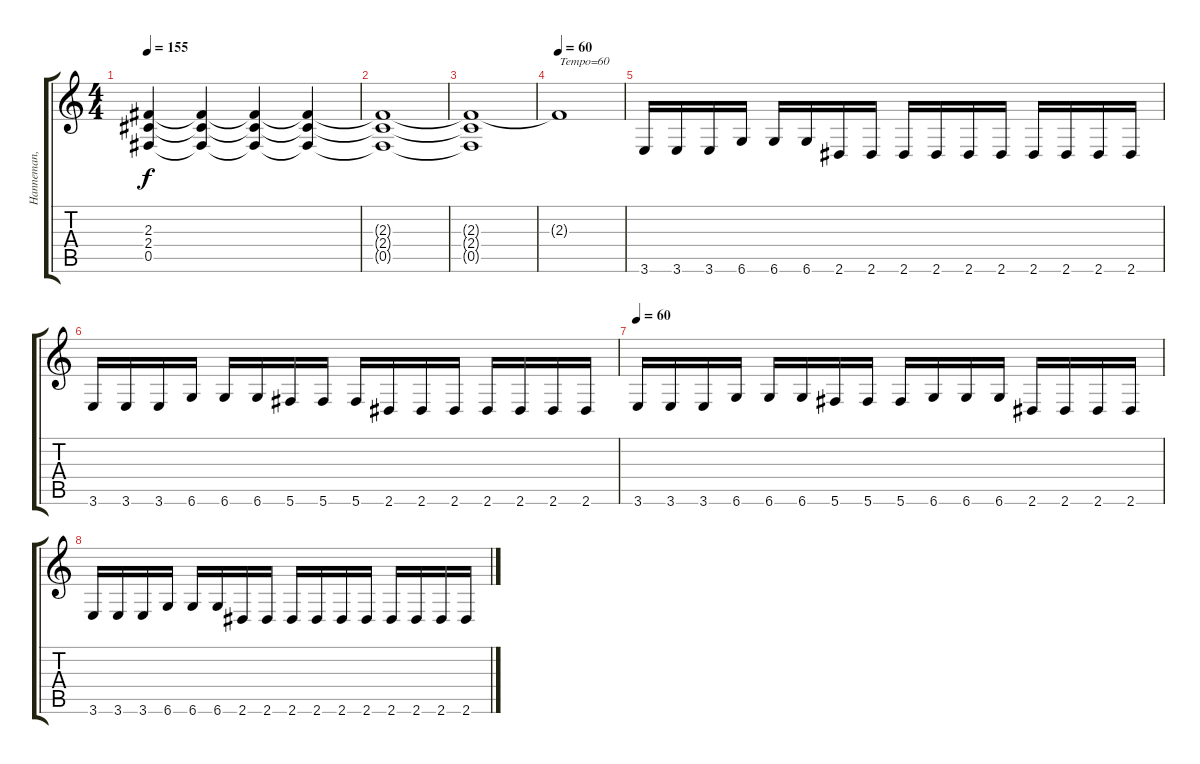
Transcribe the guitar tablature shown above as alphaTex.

\track ("Hanneman, Jeff" "Hanneman, ") {instrument distortionguitar}
\staff {score tabs}
\tuning (Db4 Ab3 E3 B2 Gb2 Db2) {hide}
\ts (4 4)
\tempo 155
\clef g2
\ks c
(2.3 2.4 0.5).4{dy f} (2.3{t} 2.4{t} 0.5{t}).4 (2.3{t} 2.4{t} 0.5{t}).4 (2.3{t} 2.4{t} 0.5{t}).4 |
(2.3{t} 2.4{t} 0.5{t}).1 |
(2.3{t} 2.4{t} 0.5{t}).1 |
\tempo 60
2.3{t}.1{txt "Tempo=60" balance 0} |
3.6.16 3.6.16 3.6.16 6.6.16 6.6.16 6.6.16 2.6.16 2.6.16 2.6.16 2.6.16 2.6.16 2.6.16 2.6.16 2.6.16 2.6.16 2.6.16 |
3.6.16 3.6.16 3.6.16 6.6.16 6.6.16 6.6.16 5.6.16 5.6.16 5.6.16 2.6.16 2.6.16 2.6.16 2.6.16 2.6.16 2.6.16 2.6.16 |
\tempo 60
3.6.16 3.6.16 3.6.16 6.6.16 6.6.16 6.6.16 5.6.16 5.6.16 5.6.16 6.6.16 6.6.16 6.6.16 2.6.16 2.6.16 2.6.16 2.6.16 |
3.6.16 3.6.16 3.6.16 6.6.16 6.6.16 6.6.16 2.6.16 2.6.16 2.6.16 2.6.16 2.6.16 2.6.16 2.6.16 2.6.16 2.6.16 2.6.16
